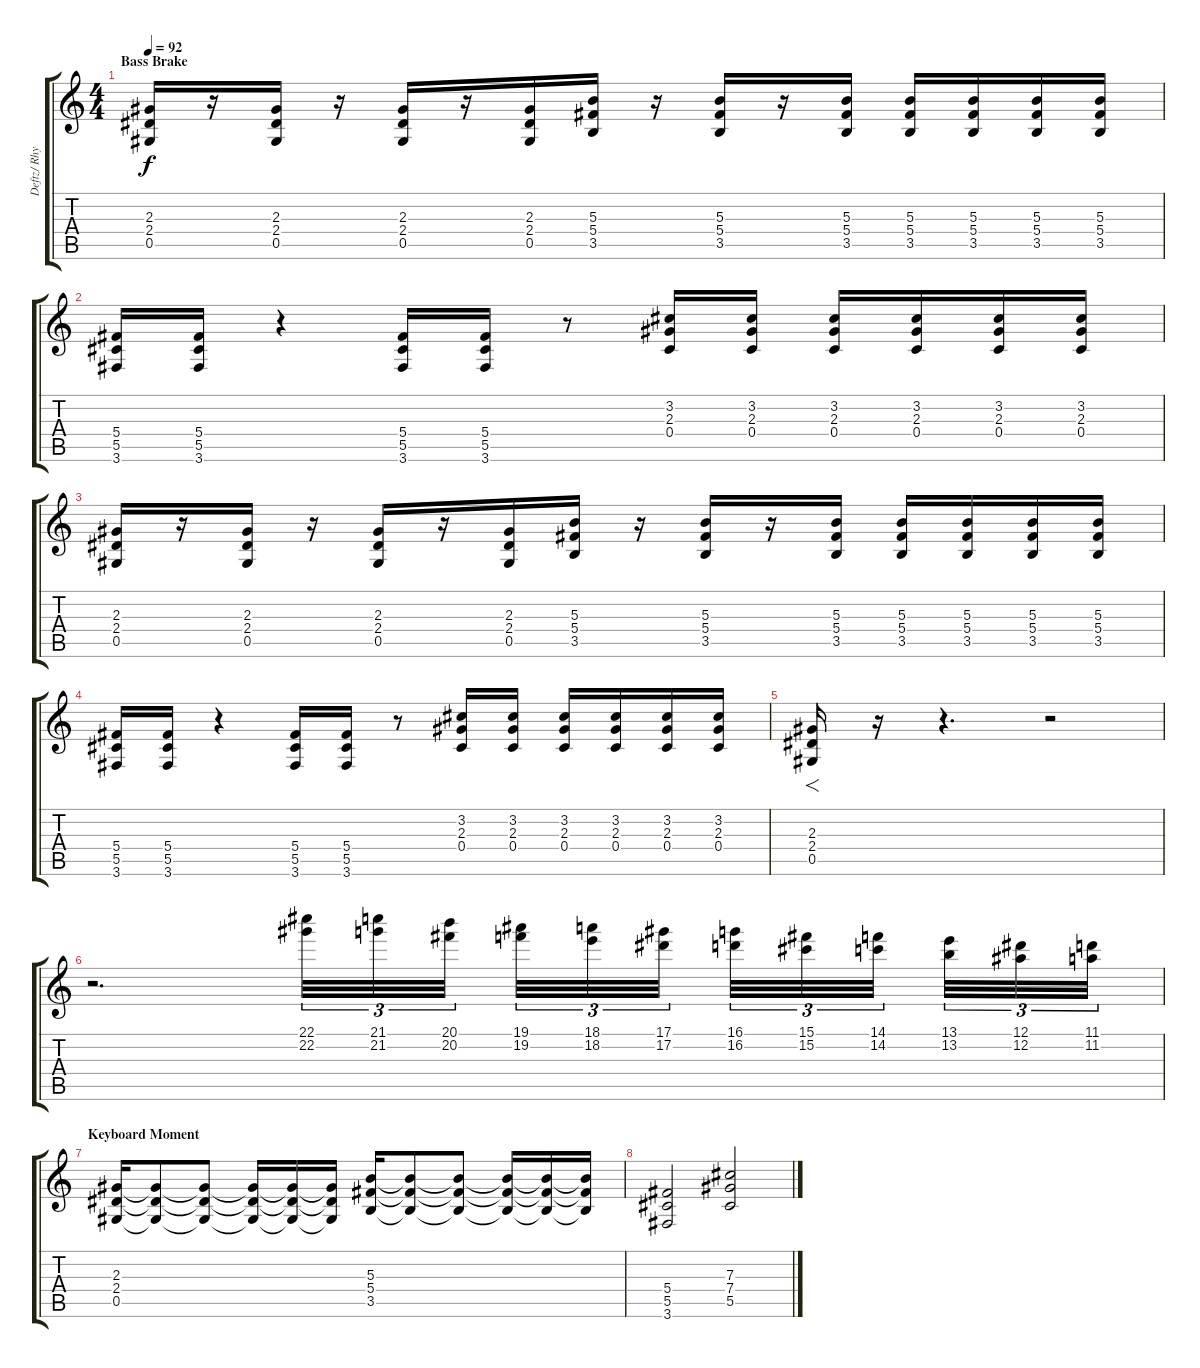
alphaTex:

\track ("Deftz/ Rhythm" "Deftz/ Rhy") {instrument overdrivenguitar}
\staff {score tabs}
\tuning (Eb4 Bb3 Gb3 Db3 Ab2 Eb2) {hide}
\ts (4 4)
\section ("" "Bass Brake")
\tempo 92
\clef g2
\ks c
(2.3 2.4 0.5).16{dy f} r.16 (2.3 2.4 0.5).16 r.16 (2.3 2.4 0.5).16 r.16 (2.3 2.4 0.5).16 (5.3 5.4 3.5).16 r.16 (5.3 5.4 3.5).16 r.16 (5.3 5.4 3.5).16 (5.3 5.4 3.5).16 (5.3 5.4 3.5).16 (5.3 5.4 3.5).16 (5.3 5.4 3.5).16 |
(5.4 5.5 3.6).16 (5.4 5.5 3.6).16 r.4 (5.4 5.5 3.6).16 (5.4 5.5 3.6).16 r.8 (3.2 2.3 0.4).16 (3.2 2.3 0.4).16 (3.2 2.3 0.4).16 (3.2 2.3 0.4).16 (3.2 2.3 0.4).16 (3.2 2.3 0.4).16 |
(2.3 2.4 0.5).16 r.16 (2.3 2.4 0.5).16 r.16 (2.3 2.4 0.5).16 r.16 (2.3 2.4 0.5).16 (5.3 5.4 3.5).16 r.16 (5.3 5.4 3.5).16 r.16 (5.3 5.4 3.5).16 (5.3 5.4 3.5).16 (5.3 5.4 3.5).16 (5.3 5.4 3.5).16 (5.3 5.4 3.5).16 |
(5.4 5.5 3.6).16 (5.4 5.5 3.6).16 r.4 (5.4 5.5 3.6).16 (5.4 5.5 3.6).16 r.8 (3.2 2.3 0.4).16 (3.2 2.3 0.4).16 (3.2 2.3 0.4).16 (3.2 2.3 0.4).16 (3.2 2.3 0.4).16 (3.2 2.3 0.4).16 |
(2.3 2.4 0.5).16{f} r.16 r.4{d} r.2 |
r.2{d} (22.1 22.2).32{tu (3 2) instrument distortionguitar} (21.1 21.2).32{tu (3 2)} (20.1 20.2).32{tu (3 2)} (19.1 19.2).32{tu (3 2)} (18.1 18.2).32{tu (3 2)} (17.1 17.2).32{tu (3 2)} (16.1 16.2).32{tu (3 2)} (15.1 15.2).32{tu (3 2)} (14.1 14.2).32{tu (3 2)} (13.1 13.2).32{tu (3 2)} (12.1 12.2).32{tu (3 2)} (11.1 11.2).32{tu (3 2)} |
\section ("" "Keyboard Moment")
(2.3 2.4 0.5).16{volume 14 balance 12 instrument overdrivenguitar} (2.3{t} 2.4{t} 0.5{t}).8 (2.3{t} 2.4{t} 0.5{t}).8 (2.3{t} 2.4{t} 0.5{t}).16 (2.3{t} 2.4{t} 0.5{t}).16 (2.3{t} 2.4{t} 0.5{t}).16 (5.3 5.4 3.5).16 (5.3{t} 5.4{t} 3.5{t}).8 (5.3{t} 5.4{t} 3.5{t}).8 (5.3{t} 5.4{t} 3.5{t}).16 (5.3{t} 5.4{t} 3.5{t}).16 (5.3{t} 5.4{t} 3.5{t}).16 |
(5.4 5.5 3.6).2 (7.3 7.4 5.5).2
